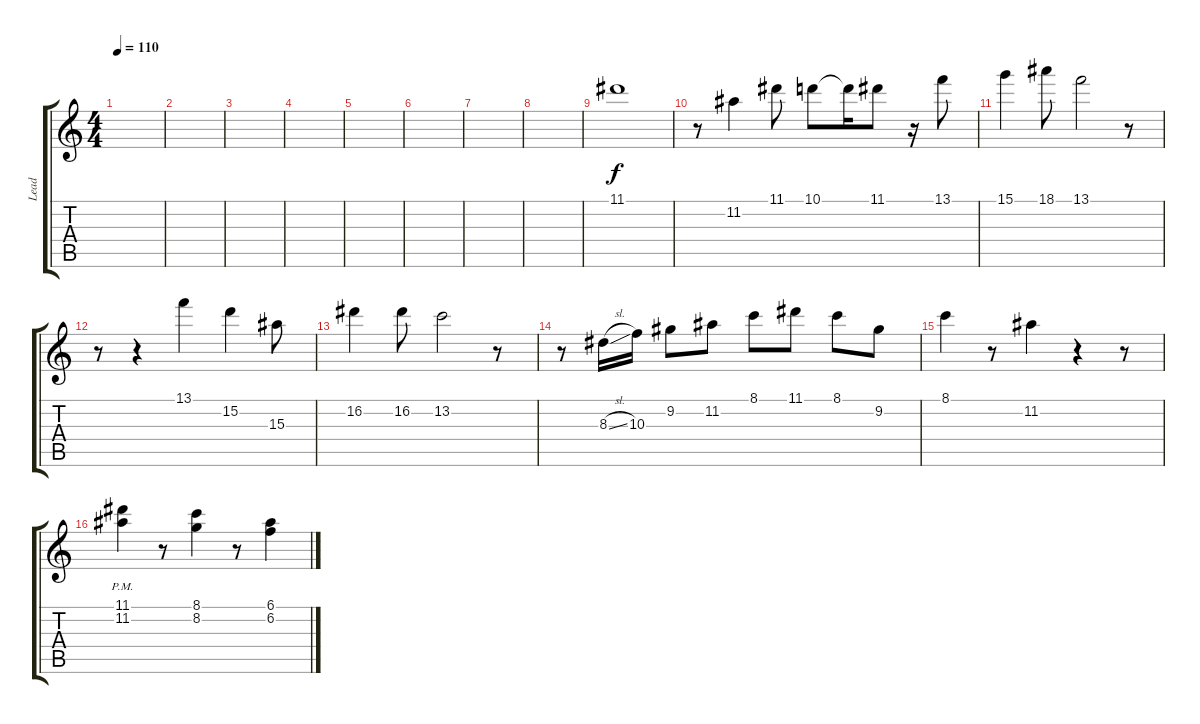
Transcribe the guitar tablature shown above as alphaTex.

\track ("Lead" "Lead") {instrument acousticguitarsteel}
\staff {score tabs}
\tuning (E4 B3 G3 D3 A2 E2) {hide}
\ts (4 4)
\tempo 110
\clef g2
\ks c
|
|
|
|
|
|
|
|
11.1.1 |
r.8 11.2.4 11.1.8 10.1.8 10.1{t}.16 11.1.8 r.16 13.1.8 |
15.1.4 18.1.8 13.1.2 r.8 |
r.8 r.4 13.1.4 15.2.4 15.3.8 |
16.2.4 16.2.8 13.2.2 r.8 |
r.8 8.3{sl}.16 10.3.16 9.2.8 11.2.8 8.1.8 11.1.8 8.1.8 9.2.8 |
8.1.4 r.8 11.2.4 r.4 r.8 |
(11.1 11.2{pm}).4 r.8 (8.1 8.2).4 r.8 (6.1 6.2).4
